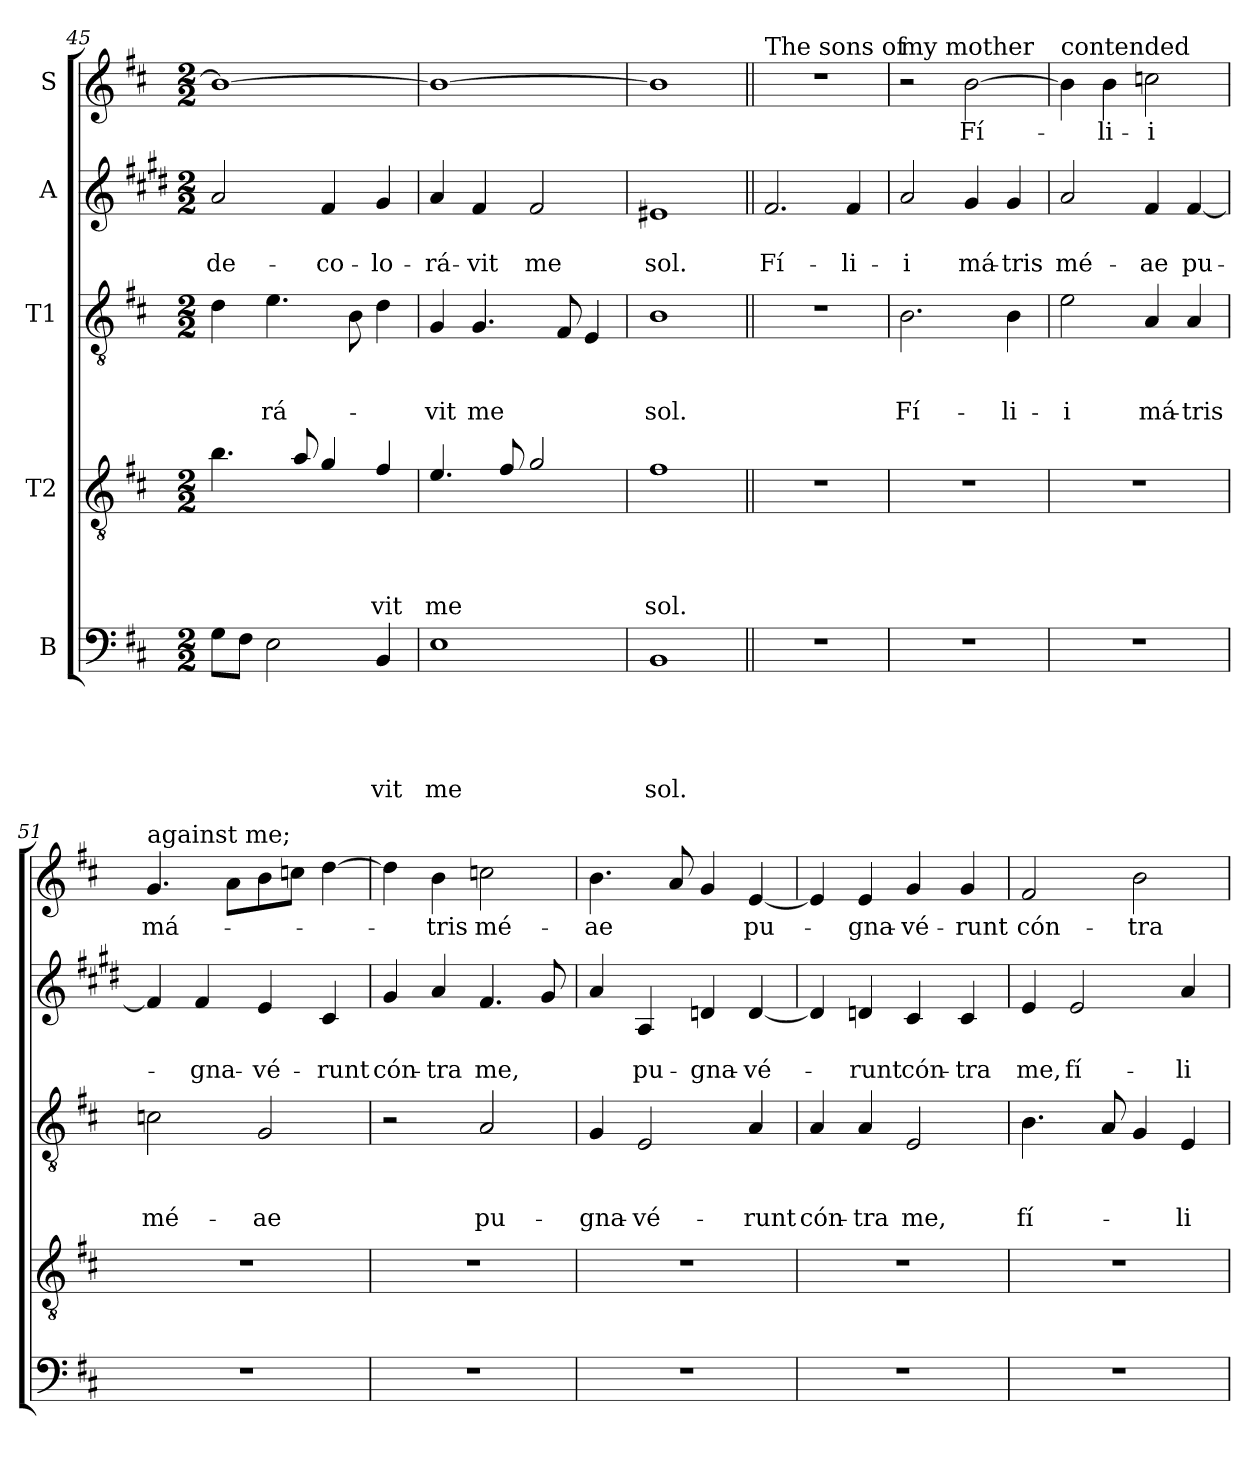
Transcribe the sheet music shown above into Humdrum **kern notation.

**kern	**text	**text	**text	**text	**text	**kern	**text	**text	**text	**text	**kern	**text	**text	**text	**kern	**text	**text	**kern	**text
*part5	*part5	*part5	*part5	*part5	*part5	*part4	*part4	*part4	*part4	*part4	*part3	*part3	*part3	*part3	*part2	*part2	*part2	*part1	*part1
*staff5	*staff5	*staff5	*staff5	*staff5	*staff5	*staff4	*staff4	*staff4	*staff4	*staff4	*staff3	*staff3	*staff3	*staff3	*staff2	*staff2	*staff2	*staff1	*staff1
*I"B	*	*	*	*	*	*I"T2	*	*	*	*	*I"T1	*	*	*	*I"A	*	*	*I"S	*
*clefF4	*	*	*	*	*	*clefGv2	*	*	*	*	*clefGv2	*	*	*	*clefG2	*	*	*clefG2	*
*	*	*	*	*	*	*ITrd8c14	*	*	*	*	*	*	*	*	*ITrd1c2	*	*	*	*
*k[f#c#]	*	*	*	*	*	*k[f#c#]	*	*	*	*	*k[f#c#]	*	*	*	*k[f#c#]	*	*	*k[f#c#]	*
*D:	*	*	*	*	*	*D:	*	*	*	*	*D:	*	*	*	*D:	*	*	*D:	*
*M2/2	*	*	*	*	*	*M2/2	*	*	*	*	*M2/2	*	*	*	*M2/2	*	*	*M2/2	*
=45	=45	=45	=45	=45	=45	=45	=45	=45	=45	=45	=45	=45	=45	=45	=45	=45	=45	=45	=45
!	!	!	!	!	!	!	!	!	!	!	!	!	!	!	!	!	!LO:LY:b	!	!
8G\L	.	.	.	.	.	4.B\	.	.	.	.	4d\	.	.	.	2g/	.	de-	1b_	.
8F#\J	.	.	.	.	.	.	.	.	.	.	.	.	.	.	.	.	.	.	.
!	!	!	!	!	!	!	!	!	!	!	!	!	!	!LO:LY:b	!	!	!	!	!
2E\	.	.	.	.	.	.	.	.	.	.	4.e\	.	.	-rá-	.	.	.	.	.
.	.	.	.	.	.	8A/	.	.	.	.	.	.	.	.	.	.	.	.	.
!	!	!	!	!	!	!	!	!	!	!	!	!	!	!	!	!	!LO:LY:b	!	!
.	.	.	.	.	.	4G/	.	.	.	.	.	.	.	.	4e/	.	-co-	.	.
.	.	.	.	.	.	.	.	.	.	.	8B\	.	.	.	.	.	.	.	.
!	!	!	!	!	!LO:LY:b	!	!	!	!	!LO:LY:b	!	!	!	!	!	!	!LO:LY:b	!	!
4BB/	.	.	.	.	-vit	4F#/	.	.	.	-vit	4d\	.	.	.	4f#/	.	-lo-	.	.
!!LO:PB:g=z
=46	=46	=46	=46	=46	=46	=46	=46	=46	=46	=46	=46	=46	=46	=46	=46	=46	=46	=46	=46
!	!	!	!	!	!LO:LY:b	!	!	!	!	!LO:LY:b	!	!	!	!LO:LY:b	!	!	!LO:LY:b	!	!
1E	.	.	.	.	me	4.E/	.	.	.	me	4G/	.	.	-vit	4g/	.	-rá-	1b_	.
!	!	!	!	!	!	!	!	!	!	!	!	!	!	!LO:LY:b	!	!	!LO:LY:b	!	!
.	.	.	.	.	.	.	.	.	.	.	4.G/	.	.	me	4e/	.	-vit	.	.
.	.	.	.	.	.	8F#/	.	.	.	.	.	.	.	.	.	.	.	.	.
!	!	!	!	!	!	!	!	!	!	!	!	!	!	!	!	!	!LO:LY:b	!	!
.	.	.	.	.	.	2G/	.	.	.	.	.	.	.	.	2e/	.	me	.	.
.	.	.	.	.	.	.	.	.	.	.	8F#/	.	.	.	.	.	.	.	.
.	.	.	.	.	.	.	.	.	.	.	4E/	.	.	.	.	.	.	.	.
=47	=47	=47	=47	=47	=47	=47	=47	=47	=47	=47	=47	=47	=47	=47	=47	=47	=47	=47	=47
!	!	!	!	!	!LO:LY:b	!	!	!	!	!LO:LY:b	!	!	!	!LO:LY:b	!	!	!LO:LY:b	!	!
1BB	.	.	.	.	sol.	1F#	.	.	.	sol.	1B	.	.	sol.	1d#X	.	sol.	1b]	.
=48||	=48||	=48||	=48||	=48||	=48||	=48||	=48||	=48||	=48||	=48||	=48||	=48||	=48||	=48||	=48||	=48||	=48||	=48||	=48||
!	!	!	!	!	!	!	!	!	!	!	!	!	!	!	!	!	!	!LO:TX:a:t=The sons of	!
!	!	!	!	!	!	!	!	!	!	!	!	!	!	!	!	!	!LO:LY:b	!	!
1r	.	.	.	.	.	1r	.	.	.	.	1r	.	.	.	2.e/	.	Fí-	1r	.
!	!	!	!	!	!	!	!	!	!	!	!	!	!	!	!	!	!LO:LY:b	!	!
.	.	.	.	.	.	.	.	.	.	.	.	.	.	.	4e/	.	-li-	.	.
=49	=49	=49	=49	=49	=49	=49	=49	=49	=49	=49	=49	=49	=49	=49	=49	=49	=49	=49	=49
!	!	!	!	!	!	!	!	!	!	!	!	!	!	!	!	!	!	!LO:TX:a:t=my mother	!
!	!	!	!	!	!	!	!	!	!	!	!	!	!	!LO:LY:b	!	!	!LO:LY:b	!	!
1r	.	.	.	.	.	1r	.	.	.	.	2.B\	.	.	Fí-	2g/	.	-i	2r	.
!	!	!	!	!	!	!	!	!	!	!	!	!	!	!	!	!	!LO:LY:b	!	!LO:LY:b
.	.	.	.	.	.	.	.	.	.	.	.	.	.	.	4f#/	.	má-	[2b\	Fí-
!	!	!	!	!	!	!	!	!	!	!	!	!	!	!LO:LY:b	!	!	!LO:LY:b	!	!
.	.	.	.	.	.	.	.	.	.	.	4B\	.	.	-li-	4f#/	.	-tris	.	.
=50	=50	=50	=50	=50	=50	=50	=50	=50	=50	=50	=50	=50	=50	=50	=50	=50	=50	=50	=50
!	!	!	!	!	!	!	!	!	!	!	!	!	!	!	!	!	!	!LO:TX:a:t=contended	!
!	!	!	!	!	!	!	!	!	!	!	!	!	!	!LO:LY:b	!	!	!LO:LY:b	!	!
1r	.	.	.	.	.	1r	.	.	.	.	2e\	.	.	-i	2g/	.	mé-	4b\]	.
!	!	!	!	!	!	!	!	!	!	!	!	!	!	!	!	!	!	!	!LO:LY:b
.	.	.	.	.	.	.	.	.	.	.	.	.	.	.	.	.	.	4b\	-li-
!	!	!	!	!	!	!	!	!	!	!	!	!	!	!LO:LY:b	!	!	!LO:LY:b	!	!LO:LY:b
.	.	.	.	.	.	.	.	.	.	.	4A/	.	.	má-	4e/	.	-ae	2ccn\	-i
!	!	!	!	!	!	!	!	!	!	!	!	!	!	!LO:LY:b	!	!	!LO:LY:b	!	!
.	.	.	.	.	.	.	.	.	.	.	4A/	.	.	-tris	[4e/	.	pu-	.	.
=51	=51	=51	=51	=51	=51	=51	=51	=51	=51	=51	=51	=51	=51	=51	=51	=51	=51	=51	=51
!	!	!	!	!	!	!	!	!	!	!	!	!	!	!	!	!	!	!LO:TX:a:t=against me;	!
!	!	!	!	!	!	!	!	!	!	!	!	!	!	!LO:LY:b	!	!	!	!	!LO:LY:b
1r	.	.	.	.	.	1r	.	.	.	.	2cn\	.	.	mé-	4e/]	.	.	4.g/	má-
!	!	!	!	!	!	!	!	!	!	!	!	!	!	!	!	!	!LO:LY:b	!	!
.	.	.	.	.	.	.	.	.	.	.	.	.	.	.	4e/	.	-gna-	.	.
.	.	.	.	.	.	.	.	.	.	.	.	.	.	.	.	.	.	8a\L	.
!	!	!	!	!	!	!	!	!	!	!	!	!	!	!LO:LY:b	!	!	!LO:LY:b	!	!
.	.	.	.	.	.	.	.	.	.	.	2G/	.	.	-ae	4d/	.	-vé-	8b\	.
.	.	.	.	.	.	.	.	.	.	.	.	.	.	.	.	.	.	8cc\J	.
!	!	!	!	!	!	!	!	!	!	!	!	!	!	!	!	!	!LO:LY:b	!	!
.	.	.	.	.	.	.	.	.	.	.	.	.	.	.	4B/	.	-runt	[4dd\	.
!!LO:LB:g=z
=52	=52	=52	=52	=52	=52	=52	=52	=52	=52	=52	=52	=52	=52	=52	=52	=52	=52	=52	=52
!	!	!	!	!	!	!	!	!	!	!	!	!	!	!	!	!	!LO:LY:b	!	!
1r	.	.	.	.	.	1r	.	.	.	.	2r	.	.	.	4f#/	.	cón-	4dd\]	.
!	!	!	!	!	!	!	!	!	!	!	!	!	!	!	!	!	!LO:LY:b	!	!LO:LY:b
.	.	.	.	.	.	.	.	.	.	.	.	.	.	.	4g/	.	-tra	4b\	-tris
!	!	!	!	!	!	!	!	!	!	!	!	!	!	!LO:LY:b	!	!	!LO:LY:b	!	!LO:LY:b
.	.	.	.	.	.	.	.	.	.	.	2A/	.	.	pu-	4.e/	.	me,	2ccn\	mé-
.	.	.	.	.	.	.	.	.	.	.	.	.	.	.	8f#/	.	.	.	.
=53	=53	=53	=53	=53	=53	=53	=53	=53	=53	=53	=53	=53	=53	=53	=53	=53	=53	=53	=53
!	!	!	!	!	!	!	!	!	!	!	!	!	!	!LO:LY:b	!	!	!	!	!LO:LY:b
1r	.	.	.	.	.	1r	.	.	.	.	4G/	.	.	-gna-	4g/	.	.	4.b\	-ae
!	!	!	!	!	!	!	!	!	!	!	!	!	!	!LO:LY:b	!	!	!LO:LY:b	!	!
.	.	.	.	.	.	.	.	.	.	.	2E/	.	.	-vé-	4G/	.	pu-	.	.
.	.	.	.	.	.	.	.	.	.	.	.	.	.	.	.	.	.	8a/	.
!	!	!	!	!	!	!	!	!	!	!	!	!	!	!	!	!	!LO:LY:b	!	!
.	.	.	.	.	.	.	.	.	.	.	.	.	.	.	4c/	.	-gna-	4g/	.
!	!	!	!	!	!	!	!	!	!	!	!	!	!	!LO:LY:b	!	!	!LO:LY:b	!	!LO:LY:b
.	.	.	.	.	.	.	.	.	.	.	4A/	.	.	-runt	[4c/	.	-vé-	[4e/	pu-
=54	=54	=54	=54	=54	=54	=54	=54	=54	=54	=54	=54	=54	=54	=54	=54	=54	=54	=54	=54
!	!	!	!	!	!	!	!	!	!	!	!	!	!	!LO:LY:b	!	!	!	!	!
1r	.	.	.	.	.	1r	.	.	.	.	4A/	.	.	cón-	4c/]	.	.	4e/]	.
!	!	!	!	!	!	!	!	!	!	!	!	!	!	!LO:LY:b	!	!	!LO:LY:b	!	!LO:LY:b
.	.	.	.	.	.	.	.	.	.	.	4A/	.	.	-tra	4c/	.	-runt	4e/	-gna-
!	!	!	!	!	!	!	!	!	!	!	!	!	!	!LO:LY:b	!	!	!LO:LY:b	!	!LO:LY:b
.	.	.	.	.	.	.	.	.	.	.	2E/	.	.	me,	4B/	.	cón-	4g/	-vé-
!	!	!	!	!	!	!	!	!	!	!	!	!	!	!	!	!	!LO:LY:b	!	!LO:LY:b
.	.	.	.	.	.	.	.	.	.	.	.	.	.	.	4B/	.	-tra	4g/	-runt
=55	=55	=55	=55	=55	=55	=55	=55	=55	=55	=55	=55	=55	=55	=55	=55	=55	=55	=55	=55
!	!	!	!	!	!	!	!	!	!	!	!	!	!	!LO:LY:b	!	!	!LO:LY:b	!	!LO:LY:b
1r	.	.	.	.	.	1r	.	.	.	.	4.B\	.	.	fí-	4d/	.	me,	2f#/	cón-
!	!	!	!	!	!	!	!	!	!	!	!	!	!	!	!	!	!LO:LY:b	!	!
.	.	.	.	.	.	.	.	.	.	.	.	.	.	.	2d/	.	fí-	.	.
.	.	.	.	.	.	.	.	.	.	.	8A/	.	.	.	.	.	.	.	.
!	!	!	!	!	!	!	!	!	!	!	!	!	!	!	!	!	!	!	!LO:LY:b
.	.	.	.	.	.	.	.	.	.	.	4G/	.	.	.	.	.	.	2b\	-tra
!	!	!	!	!	!	!	!	!	!	!	!	!	!	!LO:LY:b	!	!	!LO:LY:b	!	!
.	.	.	.	.	.	.	.	.	.	.	4E/	.	.	-li-	4g/	.	-li-	.	.
=	=	=	=	=	=	=	=	=	=	=	=	=	=	=	=	=	=	=	=
*-	*-	*-	*-	*-	*-	*-	*-	*-	*-	*-	*-	*-	*-	*-	*-	*-	*-	*-	*-
